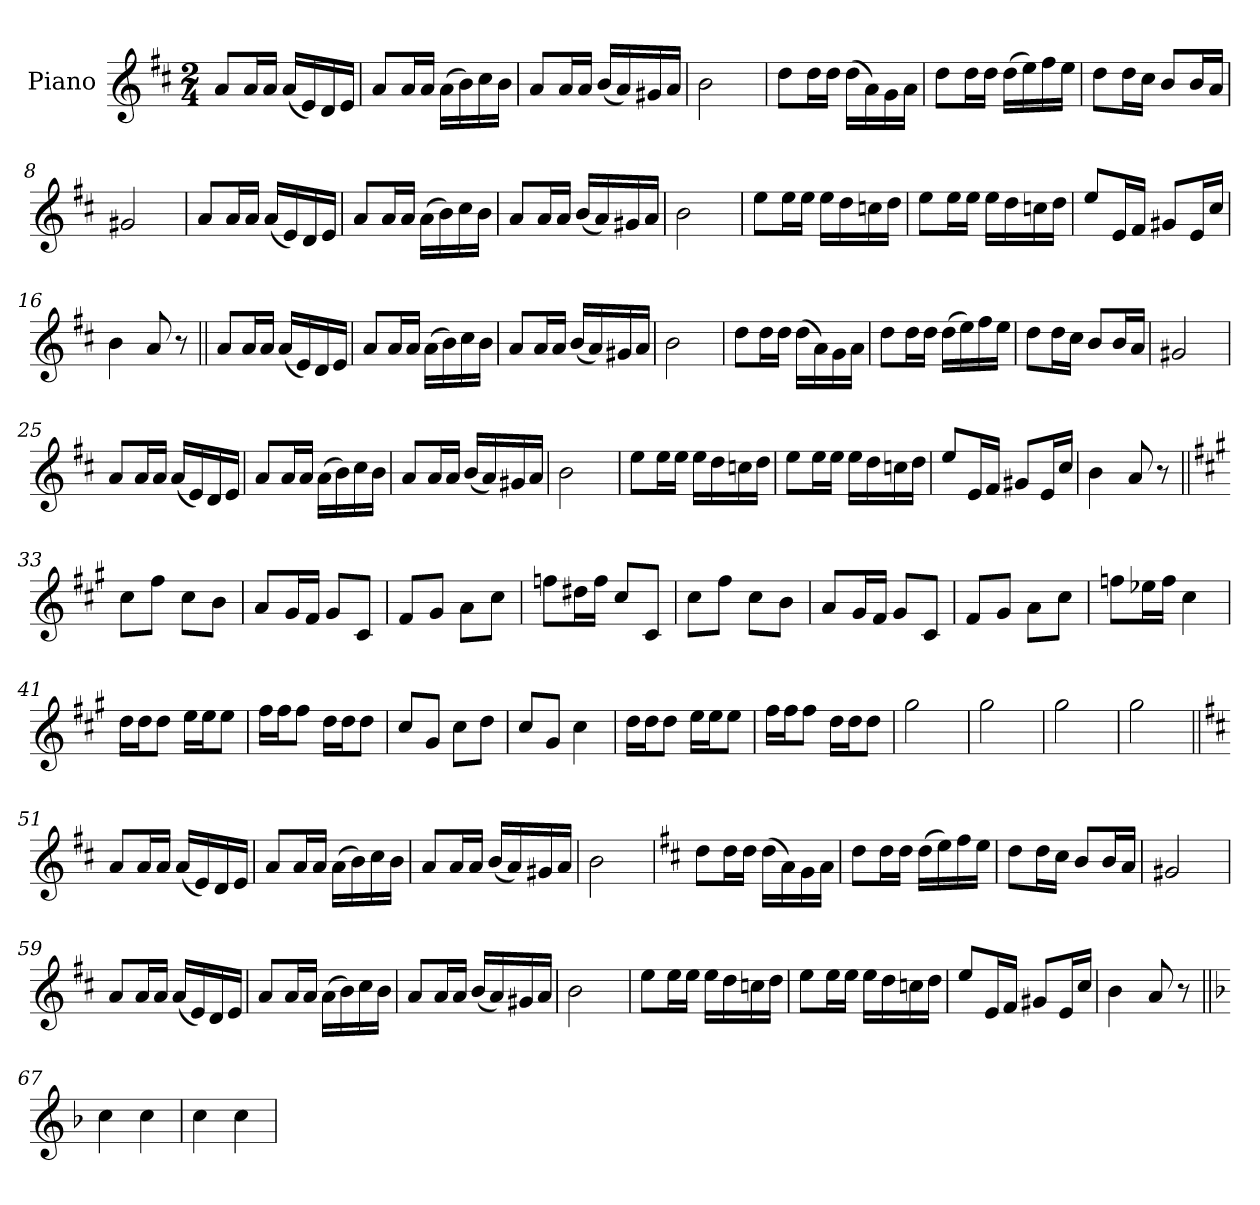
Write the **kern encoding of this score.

**kern
*part1
*staff1
*I"Piano
*I'Pno.
*clefG2
*k[f#c#]
*M2/4
*MM120
=1
8aL
16aL
16aJJ
(16aLL
16e)
16d
16eJJ
=2
8aL
16aL
16aJJ
(16aLL
16b)
16cc#
16bJJ
=3
8aL
16aL
16aJJ
(16bLL
16a)
16g#X
16aJJ
=4
2b
=5
8ddL
16ddL
16ddJJ
(16ddLL
16a)
16g
16aJJ
=6
8ddL
16ddL
16ddJJ
(16ddLL
16ee)
16ff#
16eeJJ
=7
8ddL
16ddL
16cc#JJ
8bL
16bL
16aJJ
=8
2g#X
=9
8aL
16aL
16aJJ
(16aLL
16e)
16d
16eJJ
=10
8aL
16aL
16aJJ
(16aLL
16b)
16cc#
16bJJ
=11
8aL
16aL
16aJJ
(16bLL
16a)
16g#X
16aJJ
=12
2b
=13
8eeL
16eeL
16eeJJ
16eeLL
16dd
16ccn
16ddJJ
=14
8eeL
16eeL
16eeJJ
16eeLL
16dd
16ccn
16ddJJ
=15
8eeL
16eL
16f#JJ
8g#XL
16eL
16cc#JJ
=16
4b
8a
8r
=17||
8aL
16aL
16aJJ
(16aLL
16e)
16d
16eJJ
=18
8aL
16aL
16aJJ
(16aLL
16b)
16cc#
16bJJ
=19
8aL
16aL
16aJJ
(16bLL
16a)
16g#X
16aJJ
=20
2b
=21
8ddL
16ddL
16ddJJ
(16ddLL
16a)
16g
16aJJ
=22
8ddL
16ddL
16ddJJ
(16ddLL
16ee)
16ff#
16eeJJ
=23
8ddL
16ddL
16cc#JJ
8bL
16bL
16aJJ
=24
2g#X
=25
8aL
16aL
16aJJ
(16aLL
16e)
16d
16eJJ
=26
8aL
16aL
16aJJ
(16aLL
16b)
16cc#
16bJJ
=27
8aL
16aL
16aJJ
(16bLL
16a)
16g#X
16aJJ
=28
2b
=29
8eeL
16eeL
16eeJJ
16eeLL
16dd
16ccn
16ddJJ
=30
8eeL
16eeL
16eeJJ
16eeLL
16dd
16ccn
16ddJJ
=31
8eeL
16eL
16f#JJ
8g#XL
16eL
16cc#JJ
=32
4b
8a
8r
=33||
*k[f#c#g#]
8cc#L
8ff#J
8cc#L
8bJ
=34
8aL
16g#L
16f#JJ
8g#L
8c#J
=35
8f#L
8g#J
8aL
8cc#J
=36
8ffnL
16dd#XL
16ffJJ
8cc#L
8c#J
=37
8cc#L
8ff#J
8cc#L
8bJ
=38
8aL
16g#L
16f#JJ
8g#L
8c#J
=39
8f#L
8g#J
8aL
8cc#J
=40
8ffnL
16ee-XL
16ffJJ
4cc#
=41
16ddLL
16ddJ
8ddJ
16eeLL
16eeJ
8eeJ
=42
16ff#LL
16ff#J
8ff#J
16ddLL
16ddJ
8ddJ
=43
8cc#L
8g#J
8cc#L
8ddJ
=44
8cc#L
8g#J
4cc#
=45
16ddLL
16ddJ
8ddJ
16eeLL
16eeJ
8eeJ
=46
16ff#LL
16ff#J
8ff#J
16ddLL
16ddJ
8ddJ
=47
2gg#
=48
2gg#
=49
2gg#
=50
2gg#
=51||
*k[f#c#]
8aL
16aL
16aJJ
(16aLL
16e)
16d
16eJJ
=52
8aL
16aL
16aJJ
(16aLL
16b)
16cc#
16bJJ
=53
8aL
16aL
16aJJ
(16bLL
16a)
16g#X
16aJJ
=54
2b
=55
*k[f#c#]
8ddL
16ddL
16ddJJ
(16ddLL
16a)
16g
16aJJ
=56
8ddL
16ddL
16ddJJ
(16ddLL
16ee)
16ff#
16eeJJ
=57
8ddL
16ddL
16cc#JJ
8bL
16bL
16aJJ
=58
2g#X
=59
8aL
16aL
16aJJ
(16aLL
16e)
16d
16eJJ
=60
8aL
16aL
16aJJ
(16aLL
16b)
16cc#
16bJJ
=61
8aL
16aL
16aJJ
(16bLL
16a)
16g#X
16aJJ
=62
2b
=63
8eeL
16eeL
16eeJJ
16eeLL
16dd
16ccn
16ddJJ
=64
8eeL
16eeL
16eeJJ
16eeLL
16dd
16ccn
16ddJJ
=65
8eeL
16eL
16f#JJ
8g#XL
16eL
16cc#JJ
=66
4b
8a
8r
=67||
*k[b-]
4cc
4cc
=68
4cc
4cc
=
*-
